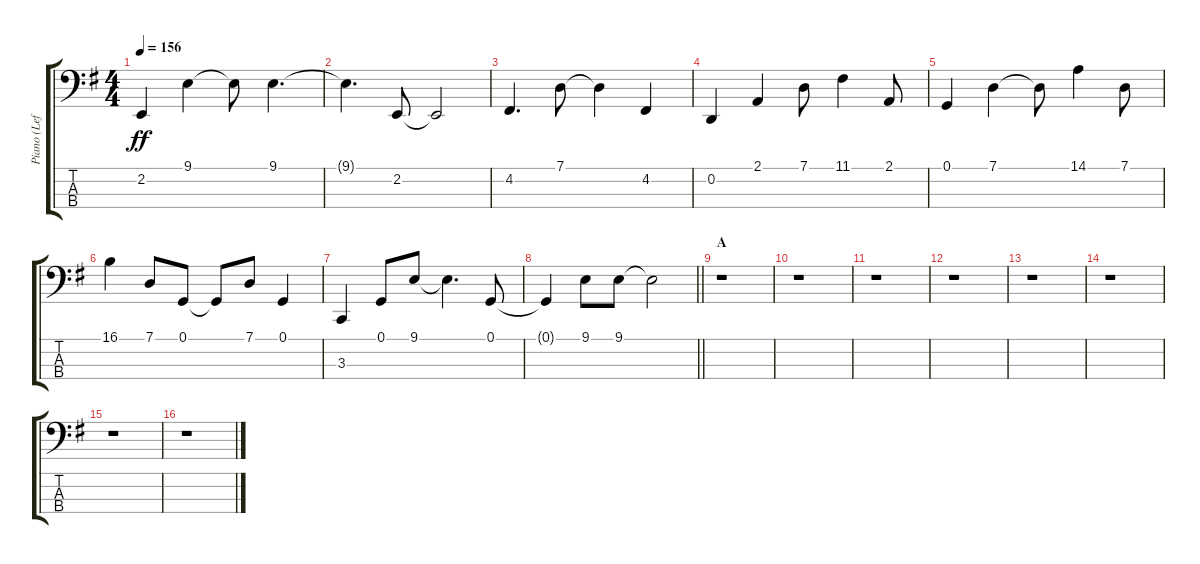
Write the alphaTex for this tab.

\track ("Piano (Left Hand)" "Piano (Lef") {instrument acousticgrandpiano}
\staff {score tabs}
\tuning (G2 D2 A1 E1) {hide}
\ts (4 4)
\tempo 156
\clef f4
\ks g
2.2.4{dy ff} 9.1.4 9.1{t}.8 9.1.4{d} |
9.1{t}.4{d} 2.2.8 2.2{t}.2 |
4.2.4{d} 7.1.8 7.1{t}.4 4.2.4 |
0.2.4 2.1.4 7.1.8 11.1.4 2.1.8 |
0.1.4 7.1.4 7.1{t}.8 14.1.4 7.1.8 |
16.1.4 7.1.8 0.1.8 0.1{t}.8 7.1.8 0.1.4 |
3.3.4 0.1.8 9.1.8 9.1{t}.4{d} 0.1.8 |
\barLineRight lightlight
0.1{t}.4 9.1.8 9.1.8 9.1{t}.2 |
\section ("" "A")
r.1 |
r.1 |
r.1 |
r.1 |
r.1 |
r.1 |
r.1 |
r.1
